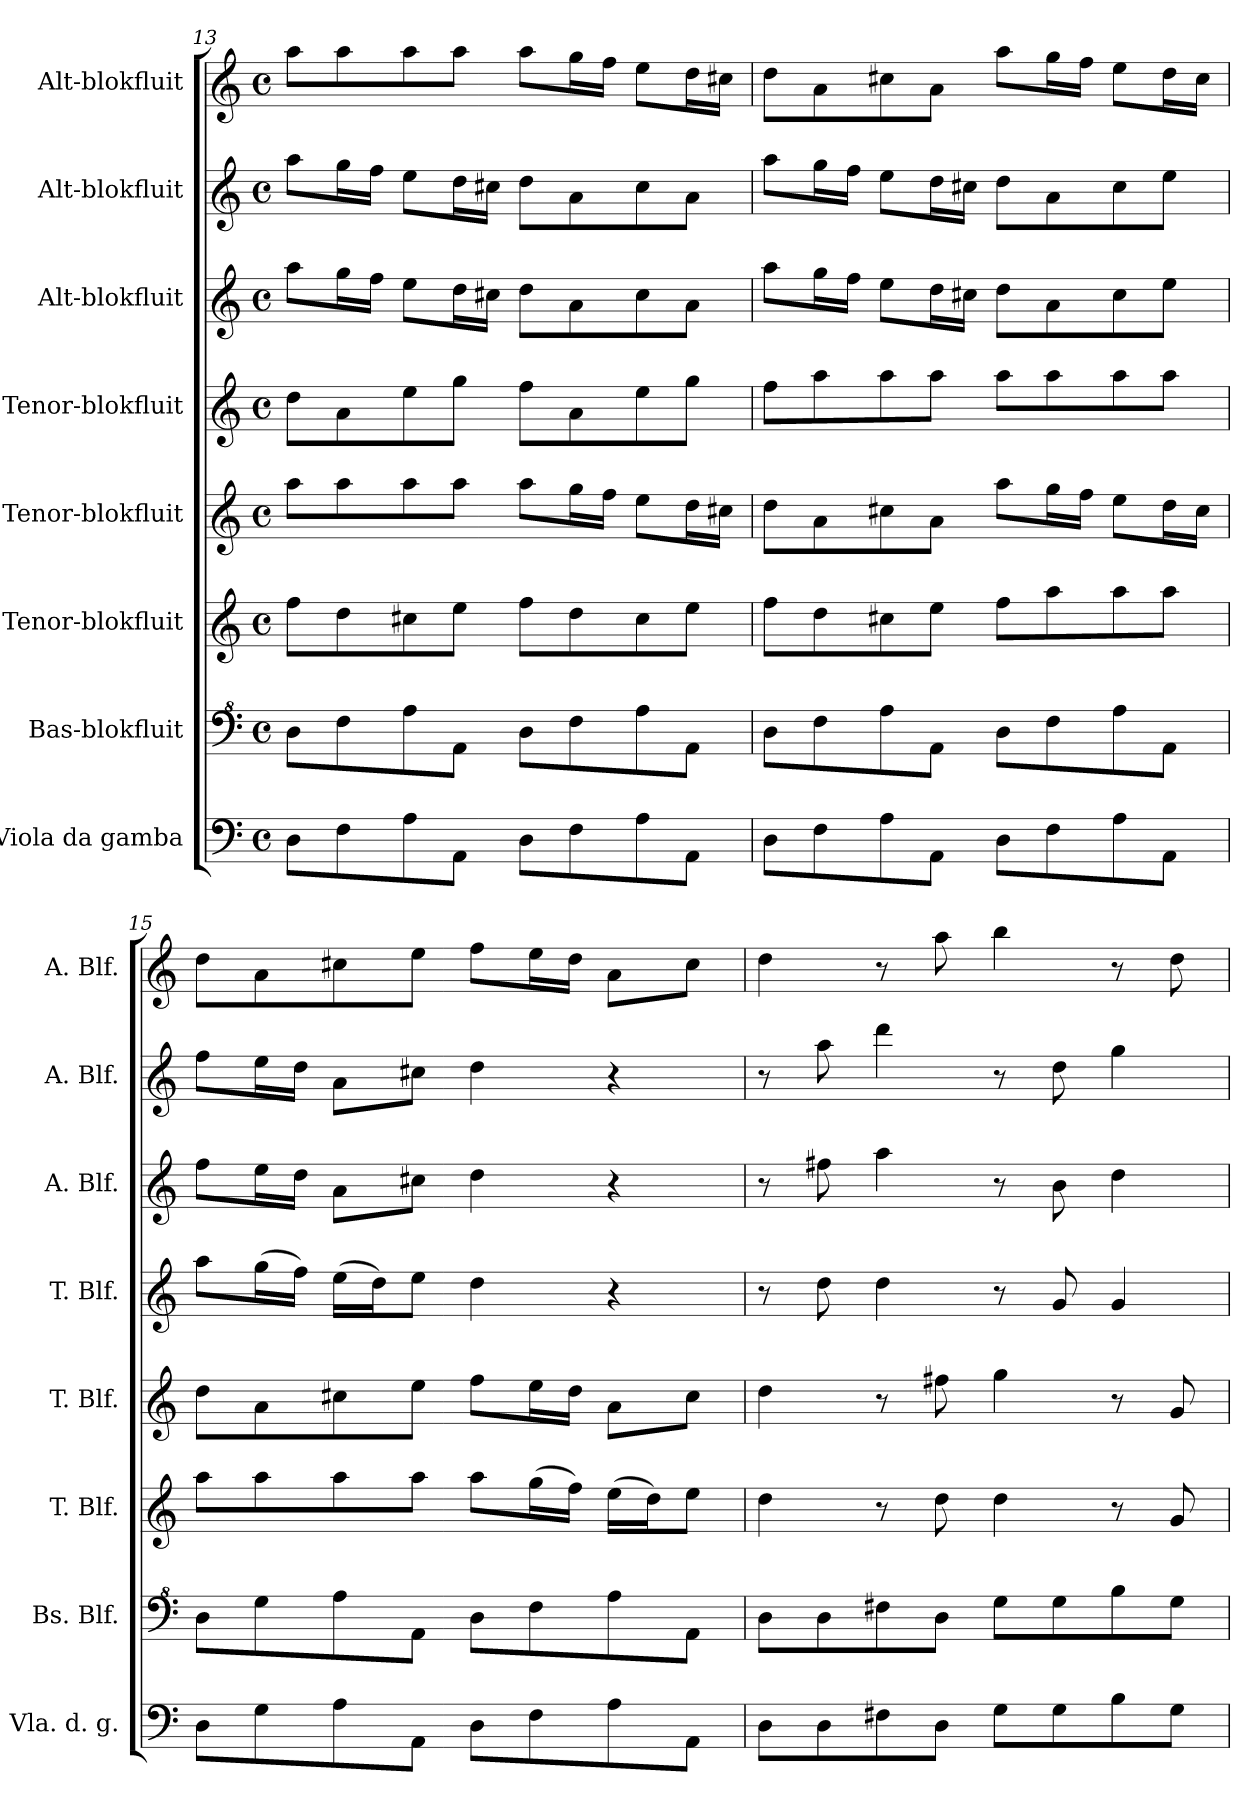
**kern	**kern	**kern	**kern	**kern	**kern	**kern	**kern
*part8	*part7	*part6	*part5	*part4	*part3	*part2	*part1
*staff8	*staff7	*staff6	*staff5	*staff4	*staff3	*staff2	*staff1
*I"Viola da gamba	*I"Bas-blokfluit	*I"Tenor-blokfluit	*I"Tenor-blokfluit	*I"Tenor-blokfluit	*I"Alt-blokfluit	*I"Alt-blokfluit	*I"Alt-blokfluit
*I'Vla. d. g.	*I'Bs. Blf.	*I'T. Blf.	*I'T. Blf.	*I'T. Blf.	*I'A. Blf.	*I'A. Blf.	*I'A. Blf.
!!LO:PB:g=z
*clefF4	*clefF^4	*clefG2	*clefG2	*clefG2	*clefG2	*clefG2	*clefG2
*k[]	*k[]	*k[]	*k[]	*k[]	*k[]	*k[]	*k[]
*M4/4	*M4/4	*M4/4	*M4/4	*M4/4	*M4/4	*M4/4	*M4/4
*met(c)	*met(c)	*met(c)	*met(c)	*met(c)	*met(c)	*met(c)	*met(c)
=13	=13	=13	=13	=13	=13	=13	=13
8D\L	8d\L	8ff\L	8aa\L	8dd\L	8aa\L	8aa\L	8aa\L
8F\	8f\	8dd\	8aa\	8a\	16gg\L	16gg\L	8aa\
.	.	.	.	.	16ff\JJ	16ff\JJ	.
8A\	8a\	8cc#X\	8aa\	8ee\	8ee\L	8ee\L	8aa\
8AA\J	8A\J	8ee\J	8aa\J	8gg\J	16dd\L	16dd\L	8aa\J
.	.	.	.	.	16cc#X\JJ	16cc#X\JJ	.
8D\L	8d\L	8ff\L	8aa\L	8ff\L	8dd\L	8dd\L	8aa\L
8F\	8f\	8dd\	16gg\L	8a\	8a\	8a\	16gg\L
.	.	.	16ff\JJ	.	.	.	16ff\JJ
8A\	8a\	8cc#\	8ee\L	8ee\	8cc#\	8cc#\	8ee\L
8AA\J	8A\J	8ee\J	16dd\L	8gg\J	8a\J	8a\J	16dd\L
.	.	.	16cc#X\JJ	.	.	.	16cc#X\JJ
=14	=14	=14	=14	=14	=14	=14	=14
8D\L	8d\L	8ff\L	8dd\L	8ff\L	8aa\L	8aa\L	8dd\L
8F\	8f\	8dd\	8a\	8aa\	16gg\L	16gg\L	8a\
.	.	.	.	.	16ff\JJ	16ff\JJ	.
8A\	8a\	8cc#X\	8cc#X\	8aa\	8ee\L	8ee\L	8cc#X\
8AA\J	8A\J	8ee\J	8a\J	8aa\J	16dd\L	16dd\L	8a\J
.	.	.	.	.	16cc#X\JJ	16cc#X\JJ	.
8D\L	8d\L	8ff\L	8aa\L	8aa\L	8dd\L	8dd\L	8aa\L
8F\	8f\	8aa\	16gg\L	8aa\	8a\	8a\	16gg\L
.	.	.	16ff\JJ	.	.	.	16ff\JJ
8A\	8a\	8aa\	8ee\L	8aa\	8cc#\	8cc#\	8ee\L
8AA\J	8A\J	8aa\J	16dd\L	8aa\J	8ee\J	8ee\J	16dd\L
.	.	.	16cc#\JJ	.	.	.	16cc#\JJ
=15	=15	=15	=15	=15	=15	=15	=15
8D\L	8d\L	8aa\L	8dd\L	8aa\L	8ff\L	8ff\L	8dd\L
8G\	8g\	8aa\	8a\	(16gg\L	16ee\L	16ee\L	8a\
.	.	.	.	16ff\JJ)	16dd\JJ	16dd\JJ	.
8A\	8a\	8aa\	8cc#X\	(16ee\LL	8a\L	8a\L	8cc#X\
.	.	.	.	16dd\J)	.	.	.
8AA\J	8A\J	8aa\J	8ee\J	8ee\J	8cc#X\J	8cc#X\J	8ee\J
8D\L	8d\L	8aa\L	8ff\L	4dd\	4dd\	4dd\	8ff\L
8F\	8f\	(16gg\L	16ee\L	.	.	.	16ee\L
.	.	16ff\JJ)	16dd\JJ	.	.	.	16dd\JJ
8A\	8a\	(16ee\LL	8a\L	4r	4r	4r	8a\L
.	.	16dd\J)	.	.	.	.	.
8AA\J	8A\J	8ee\J	8cc#\J	.	.	.	8cc#\J
!!LO:PB:g=z
=16	=16	=16	=16	=16	=16	=16	=16
8D\L	8d\L	4dd\	4dd\	8r	8r	8r	4dd\
8D\	8d\	.	.	8dd\	8ff#X\	8aa\	.
8F#X\	8f#X\	8r	8r	4dd\	4aa\	4ddd\	8r
8D\J	8d\J	8dd\	8ff#X\	.	.	.	8aa\
8G\L	8g\L	4dd\	4gg\	8r	8r	8r	4bb\
8G\	8g\	.	.	8g/	8b\	8dd\	.
8B\	8b\	8r	8r	4g/	4dd\	4gg\	8r
8G\J	8g\J	8g/	8g/	.	.	.	8dd\
=	=	=	=	=	=	=	=
*-	*-	*-	*-	*-	*-	*-	*-
